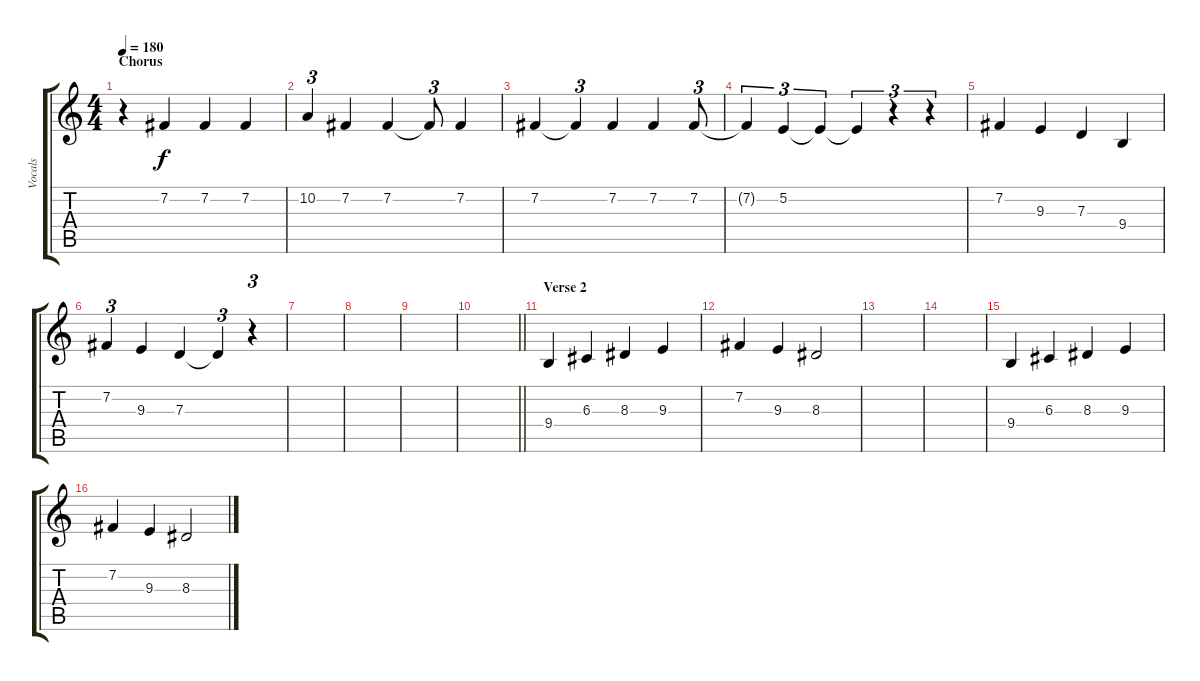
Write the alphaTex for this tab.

\track ("Vocals" "Vocals") {instrument altosax}
\staff {score tabs}
\tuning (E4 B3 G3 D3 A2 E2) {hide}
\ts (4 4)
\section ("" "Chorus")
\tempo 180
\clef g2
\ks c
r.4{dy f} 7.2.4 7.2.4 7.2.4 |
10.2.4{tu (3 2)} 7.2.4 7.2.4 7.2{t}.8{tu (3 2)} 7.2.4 |
7.2.4 7.2{t}.4{tu (3 2)} 7.2.4 7.2.4 7.2.8{tu (3 2)} |
7.2{t}.4{tu (3 2)} 5.2.4{tu (3 2)} 5.2{t}.4{tu (3 2)} 5.2{t}.4{tu (3 2)} r.4{tu (3 2)} r.4{tu (3 2)} |
7.2.4 9.3.4 7.3.4 9.4.4 |
7.2.4{tu (3 2)} 9.3.4 7.3.4 7.3{t}.4{tu (3 2)} r.4{tu (3 2)} |
|
|
|
\barLineRight lightlight
|
\section ("" "Verse 2")
9.4.4 6.3.4 8.3.4 9.3.4 |
7.2.4 9.3.4 8.3.2 |
|
|
9.4.4 6.3.4 8.3.4 9.3.4 |
7.2.4 9.3.4 8.3.2
